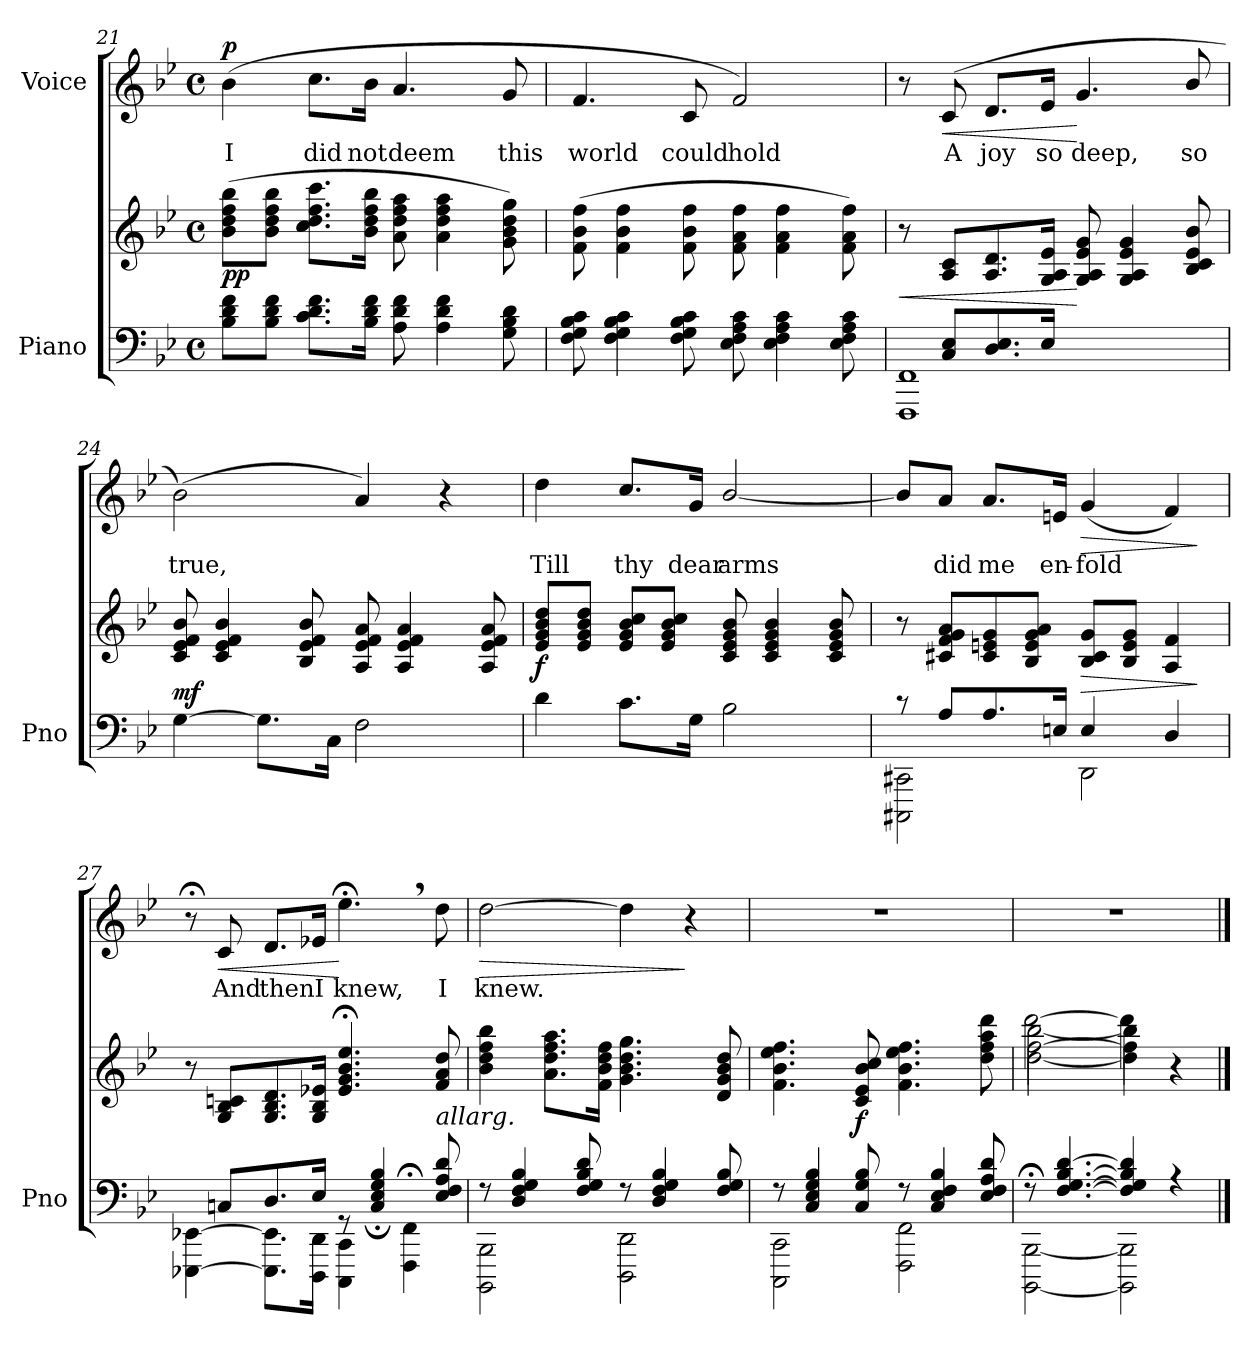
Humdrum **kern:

**kern	**kern	**dynam	**kern	**text	**dynam
*part2	*part2	*part2	*part1	*part1	*part1
*staff3	*staff2	*staff2/3	*staff1	*staff1	*staff1
*I"Piano	*	*	*I"Voice	*	*
*I'Pno	*	*	*	*	*
!!LO:PB:g=z
*clefF4	*clefG2	*	*clefG2	*	*
*k[b-e-]	*k[b-e-]	*	*k[b-e-]	*	*
*M4/4	*M4/4	*	*M4/4	*	*
*met(c)	*met(c)	*	*met(c)	*	*
*MM54	*MM54	*	*MM54	*	*
=21	=21	=21	=21	=21	=21
!	!	!LO:DY:b	!	!LO:LY:b	!LO:DY:a
8B-\ 8d\ 8f\L	(>8b-\ 8dd\ 8ff\ 8bb-\L	pp	(>4b-\	I	p
8B-\ 8d\ 8f\J	8b-\ 8dd\ 8ff\ 8bb-\J	.	.	.	.
!	!	!	!	!LO:LY:b	!
8.c\ 8.d\ 8.f\L	8.cc\ 8.dd\ 8.ff\ 8.ccc\L	.	8.cc\L	did	.
!	!	!	!	!LO:LY:b	!
16B-\ 16d\ 16f\Jk	16b-\ 16dd\ 16ff\ 16bb-\Jk	.	16b-\Jk	not	.
!	!	!	!	!LO:LY:b	!
8A\ 8d\ 8f\	8a\ 8dd\ 8ff\ 8aa\	.	4.a/	deem	.
4A\ 4d\ 4f\	4a\ 4dd\ 4ff\ 4aa\	.	.	.	.
!	!	!	!	!LO:LY:b	!
8G\ 8B-\ 8d\	8g\ 8b-\ 8dd\ 8gg\)	.	8g/	this	.
=22	=22	=22	=22	=22	=22
!	!	!	!	!LO:LY:b	!
8F\ 8G\ 8B-\ 8c\	(>8f\ 8b-\ 8ff\	.	4.f/	world	.
4F\ 4G\ 4B-\ 4c\	4f\ 4b-\ 4ff\	.	.	.	.
!	!	!	!	!LO:LY:b	!
8F\ 8G\ 8B-\ 8c\	8f\ 8b-\ 8ff\	.	8c/	could	.
!	!	!	!	!LO:LY:b	!
8E-\ 8F\ 8A\ 8c\	8f\ 8a\ 8ff\	.	2f/)	hold	.
4E-\ 4F\ 4A\ 4c\	4f\ 4a\ 4ff\	.	.	.	.
8E-\ 8F\ 8A\ 8c\	8f\ 8a\ 8ff\)	.	.	.	.
!!LO:LB:g=z
=23	=23	=23	=23	=23	=23
*^	*	*	*	*	*
!	!	!	!LO:HP:b	!	!	!
8ryy	1FFF 1FF	8r	<	8r	.	.
!	!	!	!	!	!LO:LY:b	!LO:HP:b
8C/ 8E-/L	.	8A/ 8c/L	.	(>8c/	A	<
!	!	!	!	!	!LO:LY:b	!
8.D/ 8.E-/	.	8.A/ 8.d/	.	8.d/L	joy	.
!	!	!	!	!	!LO:LY:b	!
16E-/Jk	.	16G/ 16A/ 16e-/Jk	.	16e-/Jk	so	.
!	!	!	!	!	!LO:LY:b	!
2ryy	.	8G/ 8A/ 8e-/ 8g/	[	4.g/	deep,	[
.	.	4G/ 4A/ 4e-/ 4g/	.	.	.	.
!	!	!	!	!	!LO:LY:b	!
.	.	8B-/ 8c/ 8e-/ 8b-/	.	8b-/	so	.
*v	*v	*	*	*	*	*
=24	=24	=24	=24	=24	=24
!	!	!LO:DY:a=2	!	!LO:LY:b	!
[4G\	8c/ 8e-/ 8f/ 8b-/	mf	(<2b-\)	true,	.
.	4c/ 4e-/ 4f/ 4b-/	.	.	.	.
8.G\L]	.	.	.	.	.
.	8B-/ 8e-/ 8f/ 8b-/	.	.	.	.
16C\Jk	.	.	.	.	.
2F\	8A/ 8e-/ 8f/ 8a/	.	4a/)	.	.
.	4A/ 4e-/ 4f/ 4a/	.	.	.	.
.	.	.	4r	.	.
.	8A/ 8e-/ 8f/ 8a/	.	.	.	.
=25	=25	=25	=25	=25	=25
!	!	!LO:DY:b	!	!LO:LY:b	!LO:DY:a
!	!	!	!	!	!LO:DY:n=1:a
4d\	8e-/ 8g/ 8b-/ 8dd/L	f	4dd\	Till	f other-dynamics
.	8e-/ 8g/ 8b-/ 8dd/J	.	.	.	.
!	!	!	!	!LO:LY:b	!
8.c\L	8e-/ 8g/ 8b-/ 8cc/L	.	8.cc/L	thy	.
.	8e-/ 8g/ 8b-/ 8cc/J	.	.	.	.
!	!	!	!	!LO:LY:b	!
16G\Jk	.	.	16g/Jk	dear	.
!	!	!	!	!LO:LY:b	!
2B-\	8c/ 8e-/ 8g/ 8b-/	.	[2b-/	arms	.
.	4c/ 4e-/ 4g/ 4b-/	.	.	.	.
.	8c/ 8e-/ 8g/ 8b-/	.	.	.	.
!!LO:LB:g=z
=26	=26	=26	=26	=26	=26
*^	*	*	*	*	*
8r	2CCC#X\ 2CC#X\	8r	.	8b-/L]	.	.
!	!	!	!	!	!LO:LY:b	!
8A/L	.	8c#X/ 8f/ 8g/ 8a/L	.	8a/J	did	.
!	!	!	!	!	!LO:LY:b	!
8.A/	.	8c#/ 8en/ 8g/	.	8.a/L	me	.
.	.	8B-/ 8e/ 8g/ 8a/J	.	.	.	.
!	!	!	!	!	!LO:LY:b	!
16En/Jk	.	.	.	16en/Jk	en-	.
!	!	!	!LO:HP:b	!	!LO:LY:b	!LO:HP:b
4E/	2DD\	8B-/ 8c#/ 8g/L	>	(<4g/	-fold	>
.	.	8B-/ 8e/ 8g/J	.	.	.	.
4D/	.	4A/ 4f/	.	4f/)	.	.
*v	*v	*	*	*	*	*
.	.	]	.	.	]
=27	=27	=27	=27	=27	=27
*^	*	*	*	*	*
*	*^	*	*	*	*	*
8ryy	2ryy	[4EEE-X\ [4EE-X\	8r	.	8r;<	.	.
!	!	!	!	!	!	!LO:LY:b	!LO:HP:b
8Cn/L	.	.	8G/ 8B-/ 8cn/L	.	8c/	And	<
!	!	!	!	!	!	!LO:LY:b	!
8.D/	.	8.EEE-\] 8.EE-\]L	8.G/ 8.B-/ 8.d/	.	8.d/L	then	.
!	!	!	!	!	!	!LO:LY:b	!
16E-/Jk	.	16DDD\ 16DD\Jk	16G/ 16B-/ 16e-X/Jk	.	16e-X/Jk	I	.
!	!	!	!	!	!	!LO:LY:b	!
2ryy	8rGG	4CCC\ 4CC\	4.e-/;< 4.g/;< 4.b-/;< 4.ee-/;<	.	4.ee-;<,\	knew,	[
.	4C/;< 4E-/;< 4G/;< 4B-/;<	.	.	.	.	.	.
.	.	4FFF\; 4FF\;	.	.	.	.	.
*	*	*	*	*	*MM40	*	*
!	!	!	!LO:TX:b:i:t=allarg.	!	!	!	!
!	!	!	!	!	!	!LO:LY:b	!LO:DY:a
!	!	!	!	!	!	!	!LO:DY:n=1:a
.	8E-/ 8F/ 8A/ 8d/	.	8f/ 8a/ 8dd/	.	8dd\	I	ff other-dynamics
*v	*v	*v	*	*	*	*	*
!!LO:LB:g=z
=28	=28	=28	=28	=28	=28
*	*	*	*MM54	*	*
*^	*	*	*	*	*
!	!	!	!LO:DY:b	!	!LO:LY:b	!LO:HP:b
!	!	!	!LO:DY:n=1:b	!	!	!
8r	2BBBB-\ 2BBB-\	4b-\ 4dd\ 4ff\ 4bb-\	ff other-dynamics	[2dd\	knew.	>
4D/ 4F/ 4G/ 4B-/	.	.	.	.	.	.
.	.	8.a\ 8.dd\ 8.ff\ 8.aa\L	.	.	.	.
8F/ 8G/ 8B-/ 8d/	.	.	.	.	.	.
.	.	16f\ 16b-\ 16dd\ 16ff\Jk	.	.	.	.
8r	2DDD\ 2DD\	4.g\ 4.b-\ 4.dd\ 4.gg\	.	4dd\]	.	.
4D/ 4F/ 4G/ 4B-/	.	.	.	.	.	.
.	.	.	.	4r	.	]
8F/ 8G/ 8B-/	.	8d/ 8g/ 8b-/ 8dd/	.	.	.	.
=29	=29	=29	=29	=29	=29	=29
*	*	*	*	*MM54	*	*
8r	2CCC\ 2CC\	4.f\ 4.b-\ 4.ee-\ 4.ff\	.	1r	.	.
4C/ 4E-/ 4G/ 4B-/	.	.	.	.	.	.
!	!	!	!LO:DY:b	!	!	!
8C/ 8G/ 8B-/	.	8c/ 8e-/ 8b-/ 8cc/	f	.	.	.
8r	2FFF\ 2FF\	4.f\ 4.b-\ 4.ee-\ 4.ff\	.	.	.	.
4C/ 4E-/ 4F/ 4B-/	.	.	.	.	.	.
8E-/ 8F/ 8A/ 8d/	.	8dd\ 8ff\ 8aa\ 8ddd\	.	.	.	.
=30	=30	=30	=30	=30	=30	=30
*	*	*^	*	*	*	*
*	*	*	*^	*	*	*	*
*	*	*	*	*^	*	*	*	*
8r;<	[2BBBB-\ [2BBB-\	[2ddd\	[2bb-\	[2ff\	[2dd\	.	1r	.	.
[4.F/ [4.G/ [4.B-/ [4.d/	.	.	.	.	.	.	.	.	.
4F/] 4G/] 4B-/] 4d/]	2BBBB-\] 2BBB-\]	4ddd\]	4bb-\]	4ff\]	4dd\]	.	.	.	.
4r	.	4r	4ryy	4ryy	4ryy	.	.	.	.
*v	*v	*	*	*	*	*	*	*	*
*	*v	*v	*v	*v	*	*	*	*
==	==	==	==	==	==
*-	*-	*-	*-	*-	*-
